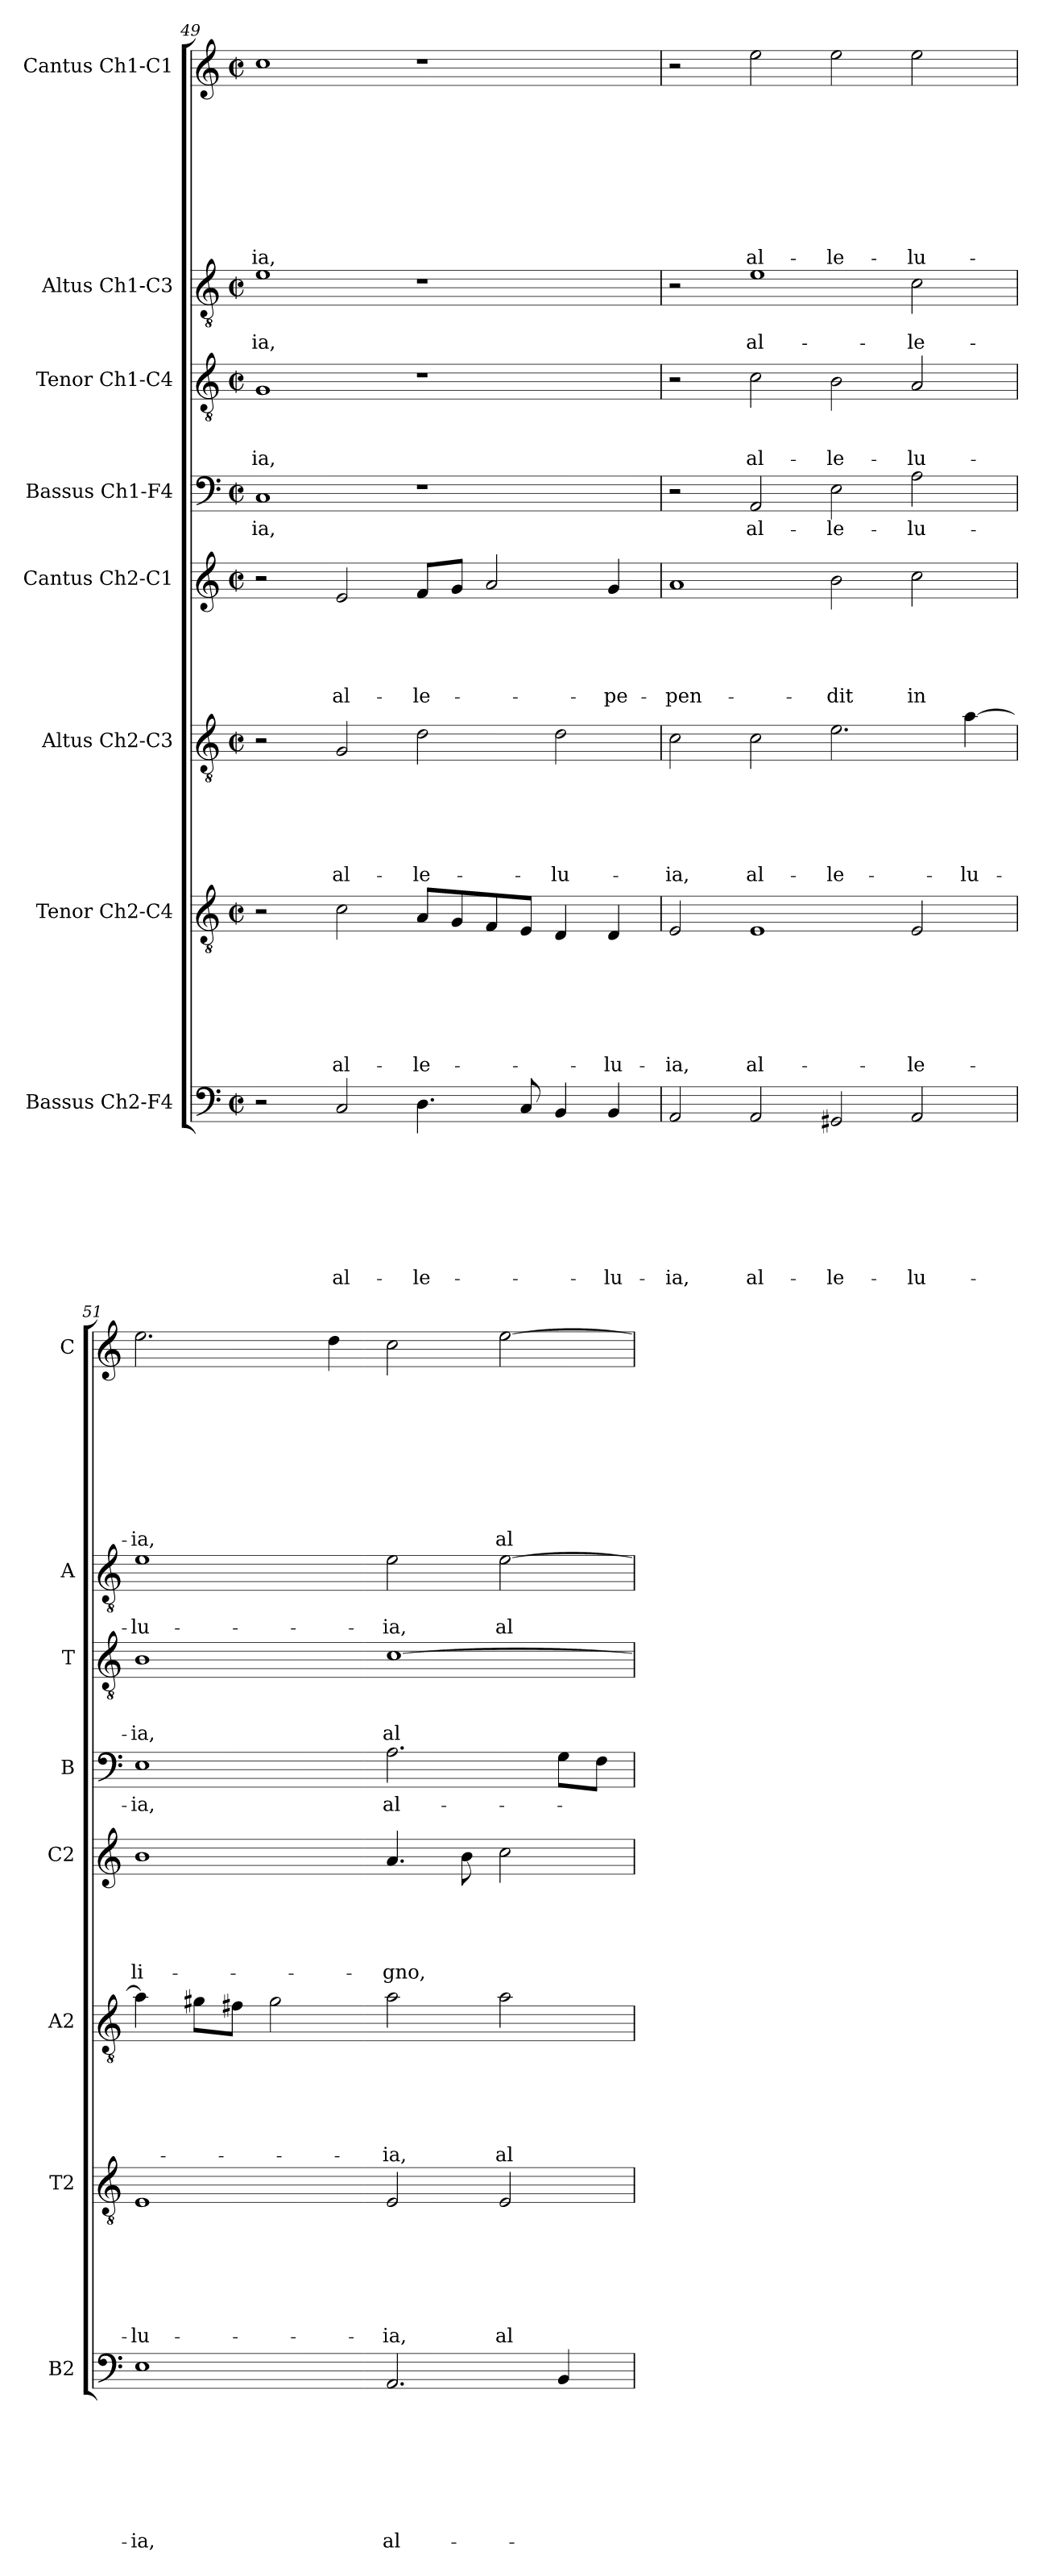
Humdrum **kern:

**kern	**text	**text	**text	**text	**text	**text	**text	**text	**kern	**text	**text	**text	**text	**text	**text	**text	**kern	**text	**text	**text	**text	**text	**text	**kern	**text	**text	**text	**text	**text	**kern	**text	**kern	**text	**text	**text	**kern	**text	**text	**kern	**text	**text	**text	**text	**text	**text	**text	**text	**text
*part8	*part8	*part8	*part8	*part8	*part8	*part8	*part8	*part8	*part7	*part7	*part7	*part7	*part7	*part7	*part7	*part7	*part6	*part6	*part6	*part6	*part6	*part6	*part6	*part5	*part5	*part5	*part5	*part5	*part5	*part4	*part4	*part3	*part3	*part3	*part3	*part2	*part2	*part2	*part1	*part1	*part1	*part1	*part1	*part1	*part1	*part1	*part1	*part1
*staff8	*staff8	*staff8	*staff8	*staff8	*staff8	*staff8	*staff8	*staff8	*staff7	*staff7	*staff7	*staff7	*staff7	*staff7	*staff7	*staff7	*staff6	*staff6	*staff6	*staff6	*staff6	*staff6	*staff6	*staff5	*staff5	*staff5	*staff5	*staff5	*staff5	*staff4	*staff4	*staff3	*staff3	*staff3	*staff3	*staff2	*staff2	*staff2	*staff1	*staff1	*staff1	*staff1	*staff1	*staff1	*staff1	*staff1	*staff1	*staff1
*I"Bassus Ch2-F4	*	*	*	*	*	*	*	*	*I"Tenor Ch2-C4	*	*	*	*	*	*	*	*I"Altus Ch2-C3	*	*	*	*	*	*	*I"Cantus Ch2-C1	*	*	*	*	*	*I"Bassus Ch1-F4	*	*I"Tenor Ch1-C4	*	*	*	*I"Altus Ch1-C3	*	*	*I"Cantus Ch1-C1	*	*	*	*	*	*	*	*	*
*I'B2	*	*	*	*	*	*	*	*	*I'T2	*	*	*	*	*	*	*	*I'A2	*	*	*	*	*	*	*I'C2	*	*	*	*	*	*I'B	*	*I'T	*	*	*	*I'A	*	*	*I'C	*	*	*	*	*	*	*	*	*
!!LO:LB:g=z
*clefF4	*	*	*	*	*	*	*	*	*clefGv2	*	*	*	*	*	*	*	*clefGv2	*	*	*	*	*	*	*clefG2	*	*	*	*	*	*clefF4	*	*clefGv2	*	*	*	*clefGv2	*	*	*clefG2	*	*	*	*	*	*	*	*	*
*k[]	*	*	*	*	*	*	*	*	*k[]	*	*	*	*	*	*	*	*k[]	*	*	*	*	*	*	*k[]	*	*	*	*	*	*k[]	*	*k[]	*	*	*	*k[]	*	*	*k[]	*	*	*	*	*	*	*	*	*
*C:	*	*	*	*	*	*	*	*	*C:	*	*	*	*	*	*	*	*C:	*	*	*	*	*	*	*C:	*	*	*	*	*	*C:	*	*C:	*	*	*	*C:	*	*	*C:	*	*	*	*	*	*	*	*	*
*M2/2	*	*	*	*	*	*	*	*	*M2/2	*	*	*	*	*	*	*	*M2/2	*	*	*	*	*	*	*M2/2	*	*	*	*	*	*M2/2	*	*M2/2	*	*	*	*M2/2	*	*	*M2/2	*	*	*	*	*	*	*	*	*
*met(c|)	*	*	*	*	*	*	*	*	*met(c|)	*	*	*	*	*	*	*	*met(c|)	*	*	*	*	*	*	*met(c|)	*	*	*	*	*	*met(c|)	*	*met(c|)	*	*	*	*met(c|)	*	*	*met(c|)	*	*	*	*	*	*	*	*	*
=49	=49	=49	=49	=49	=49	=49	=49	=49	=49	=49	=49	=49	=49	=49	=49	=49	=49	=49	=49	=49	=49	=49	=49	=49	=49	=49	=49	=49	=49	=49	=49	=49	=49	=49	=49	=49	=49	=49	=49	=49	=49	=49	=49	=49	=49	=49	=49	=49
!	!	!	!	!	!	!	!	!	!	!	!	!	!	!	!	!	!	!	!	!	!	!	!	!	!	!	!	!	!	!	!LO:LY:b	!	!	!	!LO:LY:b	!	!	!LO:LY:b	!	!	!	!	!	!	!	!	!	!LO:LY:b
2r	.	.	.	.	.	.	.	.	2r	.	.	.	.	.	.	.	2r	.	.	.	.	.	.	2r	.	.	.	.	.	1C	-ia,	1G	.	.	-ia,	1e	.	-ia,	1cc	.	.	.	.	.	.	.	.	-ia,
!	!	!	!	!	!	!	!	!LO:LY:b	!	!	!	!	!	!	!	!LO:LY:b	!	!	!	!	!	!	!LO:LY:b	!	!	!	!	!	!LO:LY:b	!	!	!	!	!	!	!	!	!	!	!	!	!	!	!	!	!	!	!
2C/	.	.	.	.	.	.	.	al-	2c\	.	.	.	.	.	.	al-	2G/	.	.	.	.	.	al-	2e/	.	.	.	.	al-	.	.	.	.	.	.	.	.	.	.	.	.	.	.	.	.	.	.	.
!	!	!	!	!	!	!	!	!LO:LY:b	!	!	!	!	!	!	!	!LO:LY:b	!	!	!	!	!	!	!LO:LY:b	!	!	!	!	!	!LO:LY:b	!	!	!	!	!	!	!	!	!	!	!	!	!	!	!	!	!	!	!
4.D\	.	.	.	.	.	.	.	-le-	8A/L	.	.	.	.	.	.	-le-	2d\	.	.	.	.	.	-le-	8f/L	.	.	.	.	-le-	1r	.	1r	.	.	.	1r	.	.	1r	.	.	.	.	.	.	.	.	.
.	.	.	.	.	.	.	.	.	8G/	.	.	.	.	.	.	.	.	.	.	.	.	.	.	8g/J	.	.	.	.	.	.	.	.	.	.	.	.	.	.	.	.	.	.	.	.	.	.	.	.
.	.	.	.	.	.	.	.	.	8F/	.	.	.	.	.	.	.	.	.	.	.	.	.	.	2a/	.	.	.	.	.	.	.	.	.	.	.	.	.	.	.	.	.	.	.	.	.	.	.	.
8C/	.	.	.	.	.	.	.	.	8E/J	.	.	.	.	.	.	.	.	.	.	.	.	.	.	.	.	.	.	.	.	.	.	.	.	.	.	.	.	.	.	.	.	.	.	.	.	.	.	.
!	!	!	!	!	!	!	!	!	!	!	!	!	!	!	!	!	!	!	!	!	!	!	!LO:LY:b	!	!	!	!	!	!	!	!	!	!	!	!	!	!	!	!	!	!	!	!	!	!	!	!	!
4BB/	.	.	.	.	.	.	.	.	4D/	.	.	.	.	.	.	.	2d\	.	.	.	.	.	-lu-	.	.	.	.	.	.	.	.	.	.	.	.	.	.	.	.	.	.	.	.	.	.	.	.	.
!	!	!	!	!	!	!	!	!LO:LY:b	!	!	!	!	!	!	!	!LO:LY:b	!	!	!	!	!	!	!	!	!	!	!	!	!LO:LY:b	!	!	!	!	!	!	!	!	!	!	!	!	!	!	!	!	!	!	!
4BB/	.	.	.	.	.	.	.	-lu-	4D/	.	.	.	.	.	.	-lu-	.	.	.	.	.	.	.	4g/	.	.	.	.	-pe-	.	.	.	.	.	.	.	.	.	.	.	.	.	.	.	.	.	.	.
=50	=50	=50	=50	=50	=50	=50	=50	=50	=50	=50	=50	=50	=50	=50	=50	=50	=50	=50	=50	=50	=50	=50	=50	=50	=50	=50	=50	=50	=50	=50	=50	=50	=50	=50	=50	=50	=50	=50	=50	=50	=50	=50	=50	=50	=50	=50	=50	=50
!	!	!	!	!	!	!	!	!LO:LY:b	!	!	!	!	!	!	!	!LO:LY:b	!	!	!	!	!	!	!LO:LY:b	!	!	!	!	!	!LO:LY:b	!	!	!	!	!	!	!	!	!	!	!	!	!	!	!	!	!	!	!
2AA/	.	.	.	.	.	.	.	-ia,	2E/	.	.	.	.	.	.	-ia,	2c\	.	.	.	.	.	-ia,	1a	.	.	.	.	-pen-	2r	.	2r	.	.	.	2r	.	.	2r	.	.	.	.	.	.	.	.	.
!	!	!	!	!	!	!	!	!LO:LY:b	!	!	!	!	!	!	!	!LO:LY:b	!	!	!	!	!	!	!LO:LY:b	!	!	!	!	!	!	!	!LO:LY:b	!	!	!	!LO:LY:b	!	!	!LO:LY:b	!	!	!	!	!	!	!	!	!	!LO:LY:b
2AA/	.	.	.	.	.	.	.	al-	1E	.	.	.	.	.	.	al-	2c\	.	.	.	.	.	al-	.	.	.	.	.	.	2AA/	al-	2c\	.	.	al-	1e	.	al-	2ee\	.	.	.	.	.	.	.	.	al-
!	!	!	!	!	!	!	!	!LO:LY:b	!	!	!	!	!	!	!	!	!	!	!	!	!	!	!LO:LY:b	!	!	!	!	!	!LO:LY:b	!	!LO:LY:b	!	!	!	!LO:LY:b	!	!	!	!	!	!	!	!	!	!	!	!	!LO:LY:b
2GG#X/	.	.	.	.	.	.	.	-le-	.	.	.	.	.	.	.	.	2.e\	.	.	.	.	.	-le-	2b\	.	.	.	.	-dit	2E\	-le-	2B\	.	.	-le-	.	.	.	2ee\	.	.	.	.	.	.	.	.	-le-
!	!	!	!	!	!	!	!	!LO:LY:b	!	!	!	!	!	!	!	!LO:LY:b	!	!	!	!	!	!	!	!	!	!	!	!	!LO:LY:b	!	!LO:LY:b	!	!	!	!LO:LY:b	!	!	!LO:LY:b	!	!	!	!	!	!	!	!	!	!LO:LY:b
2AA/	.	.	.	.	.	.	.	-lu-	2E/	.	.	.	.	.	.	-le-	.	.	.	.	.	.	.	2cc\	.	.	.	.	in	2A\	-lu-	2A/	.	.	-lu-	2c\	.	-le-	2ee\	.	.	.	.	.	.	.	.	-lu-
!	!	!	!	!	!	!	!	!	!	!	!	!	!	!	!	!	!	!	!	!	!	!	!LO:LY:b	!	!	!	!	!	!	!	!	!	!	!	!	!	!	!	!	!	!	!	!	!	!	!	!	!
.	.	.	.	.	.	.	.	.	.	.	.	.	.	.	.	.	[4a\	.	.	.	.	.	-lu-	.	.	.	.	.	.	.	.	.	.	.	.	.	.	.	.	.	.	.	.	.	.	.	.	.
=51	=51	=51	=51	=51	=51	=51	=51	=51	=51	=51	=51	=51	=51	=51	=51	=51	=51	=51	=51	=51	=51	=51	=51	=51	=51	=51	=51	=51	=51	=51	=51	=51	=51	=51	=51	=51	=51	=51	=51	=51	=51	=51	=51	=51	=51	=51	=51	=51
!	!	!	!	!	!	!	!	!LO:LY:b	!	!	!	!	!	!	!	!LO:LY:b	!	!	!	!	!	!	!	!	!	!	!	!	!LO:LY:b	!	!LO:LY:b	!	!	!	!LO:LY:b	!	!	!LO:LY:b	!	!	!	!	!	!	!	!	!	!LO:LY:b
1E	.	.	.	.	.	.	.	-ia,	1E	.	.	.	.	.	.	-lu-	4a\]	.	.	.	.	.	.	1b	.	.	.	.	li-	1E	-ia,	1B	.	.	-ia,	1e	.	-lu-	2.ee\	.	.	.	.	.	.	.	.	-ia,
.	.	.	.	.	.	.	.	.	.	.	.	.	.	.	.	.	8g#X\L	.	.	.	.	.	.	.	.	.	.	.	.	.	.	.	.	.	.	.	.	.	.	.	.	.	.	.	.	.	.	.
.	.	.	.	.	.	.	.	.	.	.	.	.	.	.	.	.	8f#X\J	.	.	.	.	.	.	.	.	.	.	.	.	.	.	.	.	.	.	.	.	.	.	.	.	.	.	.	.	.	.	.
.	.	.	.	.	.	.	.	.	.	.	.	.	.	.	.	.	2g#\	.	.	.	.	.	.	.	.	.	.	.	.	.	.	.	.	.	.	.	.	.	.	.	.	.	.	.	.	.	.	.
.	.	.	.	.	.	.	.	.	.	.	.	.	.	.	.	.	.	.	.	.	.	.	.	.	.	.	.	.	.	.	.	.	.	.	.	.	.	.	4dd\	.	.	.	.	.	.	.	.	.
!	!	!	!	!	!	!	!	!LO:LY:b	!	!	!	!	!	!	!	!LO:LY:b	!	!	!	!	!	!	!LO:LY:b	!	!	!	!	!	!LO:LY:b	!	!LO:LY:b	!	!	!	!LO:LY:b	!	!	!LO:LY:b	!	!	!	!	!	!	!	!	!	!
2.AA/	.	.	.	.	.	.	.	al-	2E/	.	.	.	.	.	.	-ia,	2a\	.	.	.	.	.	-ia,	4.a/	.	.	.	.	-gno,	2.A\	al-	[1c	.	.	al-	2e\	.	-ia,	2cc\	.	.	.	.	.	.	.	.	.
.	.	.	.	.	.	.	.	.	.	.	.	.	.	.	.	.	.	.	.	.	.	.	.	8b\	.	.	.	.	.	.	.	.	.	.	.	.	.	.	.	.	.	.	.	.	.	.	.	.
!	!	!	!	!	!	!	!	!	!	!	!	!	!	!	!	!LO:LY:b	!	!	!	!	!	!	!LO:LY:b	!	!	!	!	!	!	!	!	!	!	!	!	!	!	!LO:LY:b	!	!	!	!	!	!	!	!	!	!LO:LY:b
.	.	.	.	.	.	.	.	.	2E/	.	.	.	.	.	.	al-	2a\	.	.	.	.	.	al-	2cc\	.	.	.	.	.	.	.	.	.	.	.	[2e\	.	al-	[2ee\	.	.	.	.	.	.	.	.	al-
4BB/	.	.	.	.	.	.	.	.	.	.	.	.	.	.	.	.	.	.	.	.	.	.	.	.	.	.	.	.	.	8G\L	.	.	.	.	.	.	.	.	.	.	.	.	.	.	.	.	.	.
.	.	.	.	.	.	.	.	.	.	.	.	.	.	.	.	.	.	.	.	.	.	.	.	.	.	.	.	.	.	8F\J	.	.	.	.	.	.	.	.	.	.	.	.	.	.	.	.	.	.
=	=	=	=	=	=	=	=	=	=	=	=	=	=	=	=	=	=	=	=	=	=	=	=	=	=	=	=	=	=	=	=	=	=	=	=	=	=	=	=	=	=	=	=	=	=	=	=	=
*-	*-	*-	*-	*-	*-	*-	*-	*-	*-	*-	*-	*-	*-	*-	*-	*-	*-	*-	*-	*-	*-	*-	*-	*-	*-	*-	*-	*-	*-	*-	*-	*-	*-	*-	*-	*-	*-	*-	*-	*-	*-	*-	*-	*-	*-	*-	*-	*-
